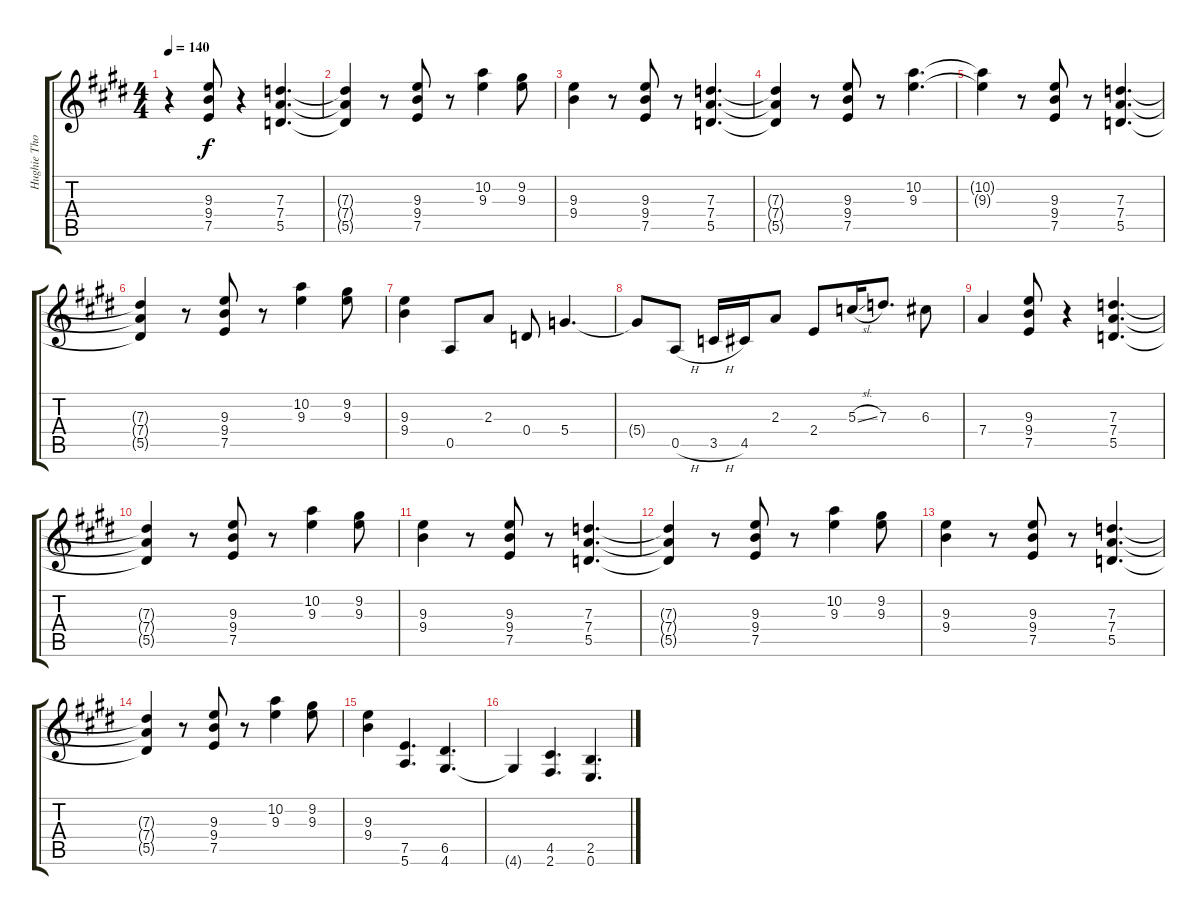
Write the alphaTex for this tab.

\track ("Hughie Thomasson Guitar" "Hughie Tho") {instrument electricguitarclean}
\staff {score tabs}
\tuning (E4 B3 G3 D3 A2 E2) {hide}
\ts (4 4)
\tempo 140
\clef g2
\ks e
r.4{dy f volume 10 balance 0 instrument overdrivenguitar} (9.3 9.4 7.5).8 r.4 (7.3 7.4 5.5).4{d} |
(7.3{t} 7.4{t} 5.5{t}).4 r.8 (9.3 9.4 7.5).8 r.8 (10.2 9.3).4 (9.2 9.3).8 |
(9.3 9.4).4 r.8 (9.3 9.4 7.5).8 r.8 (7.3 7.4 5.5).4{d} |
(7.3{t} 7.4{t} 5.5{t}).4 r.8 (9.3 9.4 7.5).8 r.8 (10.2 9.3).4{d} |
(10.2{t} 9.3{t}).4 r.8 (9.3 9.4 7.5).8 r.8 (7.3 7.4 5.5).4{d} |
(7.3{t} 7.4{t} 5.5{t}).4 r.8 (9.3 9.4 7.5).8 r.8 (10.2 9.3).4 (9.2 9.3).8 |
(9.3 9.4).4 0.5.8 2.3.8 0.4.8 5.4.4{d} |
5.4{t}.8 0.5{h}.8 3.5{h}.16 4.5.16 2.3.8 2.4.8 5.3{sl}.16 7.3.8{d} 6.3.8 |
7.4.4 (9.3 9.4 7.5).8 r.4 (7.3 7.4 5.5).4{d} |
(7.3{t} 7.4{t} 5.5{t}).4 r.8 (9.3 9.4 7.5).8 r.8 (10.2 9.3).4 (9.2 9.3).8 |
(9.3 9.4).4 r.8 (9.3 9.4 7.5).8 r.8 (7.3 7.4 5.5).4{d} |
(7.3{t} 7.4{t} 5.5{t}).4 r.8 (9.3 9.4 7.5).8 r.8 (10.2 9.3).4 (9.2 9.3).8 |
(9.3 9.4).4 r.8 (9.3 9.4 7.5).8 r.8 (7.3 7.4 5.5).4{d} |
(7.3{t} 7.4{t} 5.5{t}).4 r.8 (9.3 9.4 7.5).8 r.8 (10.2 9.3).4 (9.2 9.3).8 |
(9.3 9.4).4 (7.5 5.6).4{d} (6.5 4.6).4{d} |
4.6{t}.4 (4.5 2.6).4{d} (2.5 0.6).4{d}
